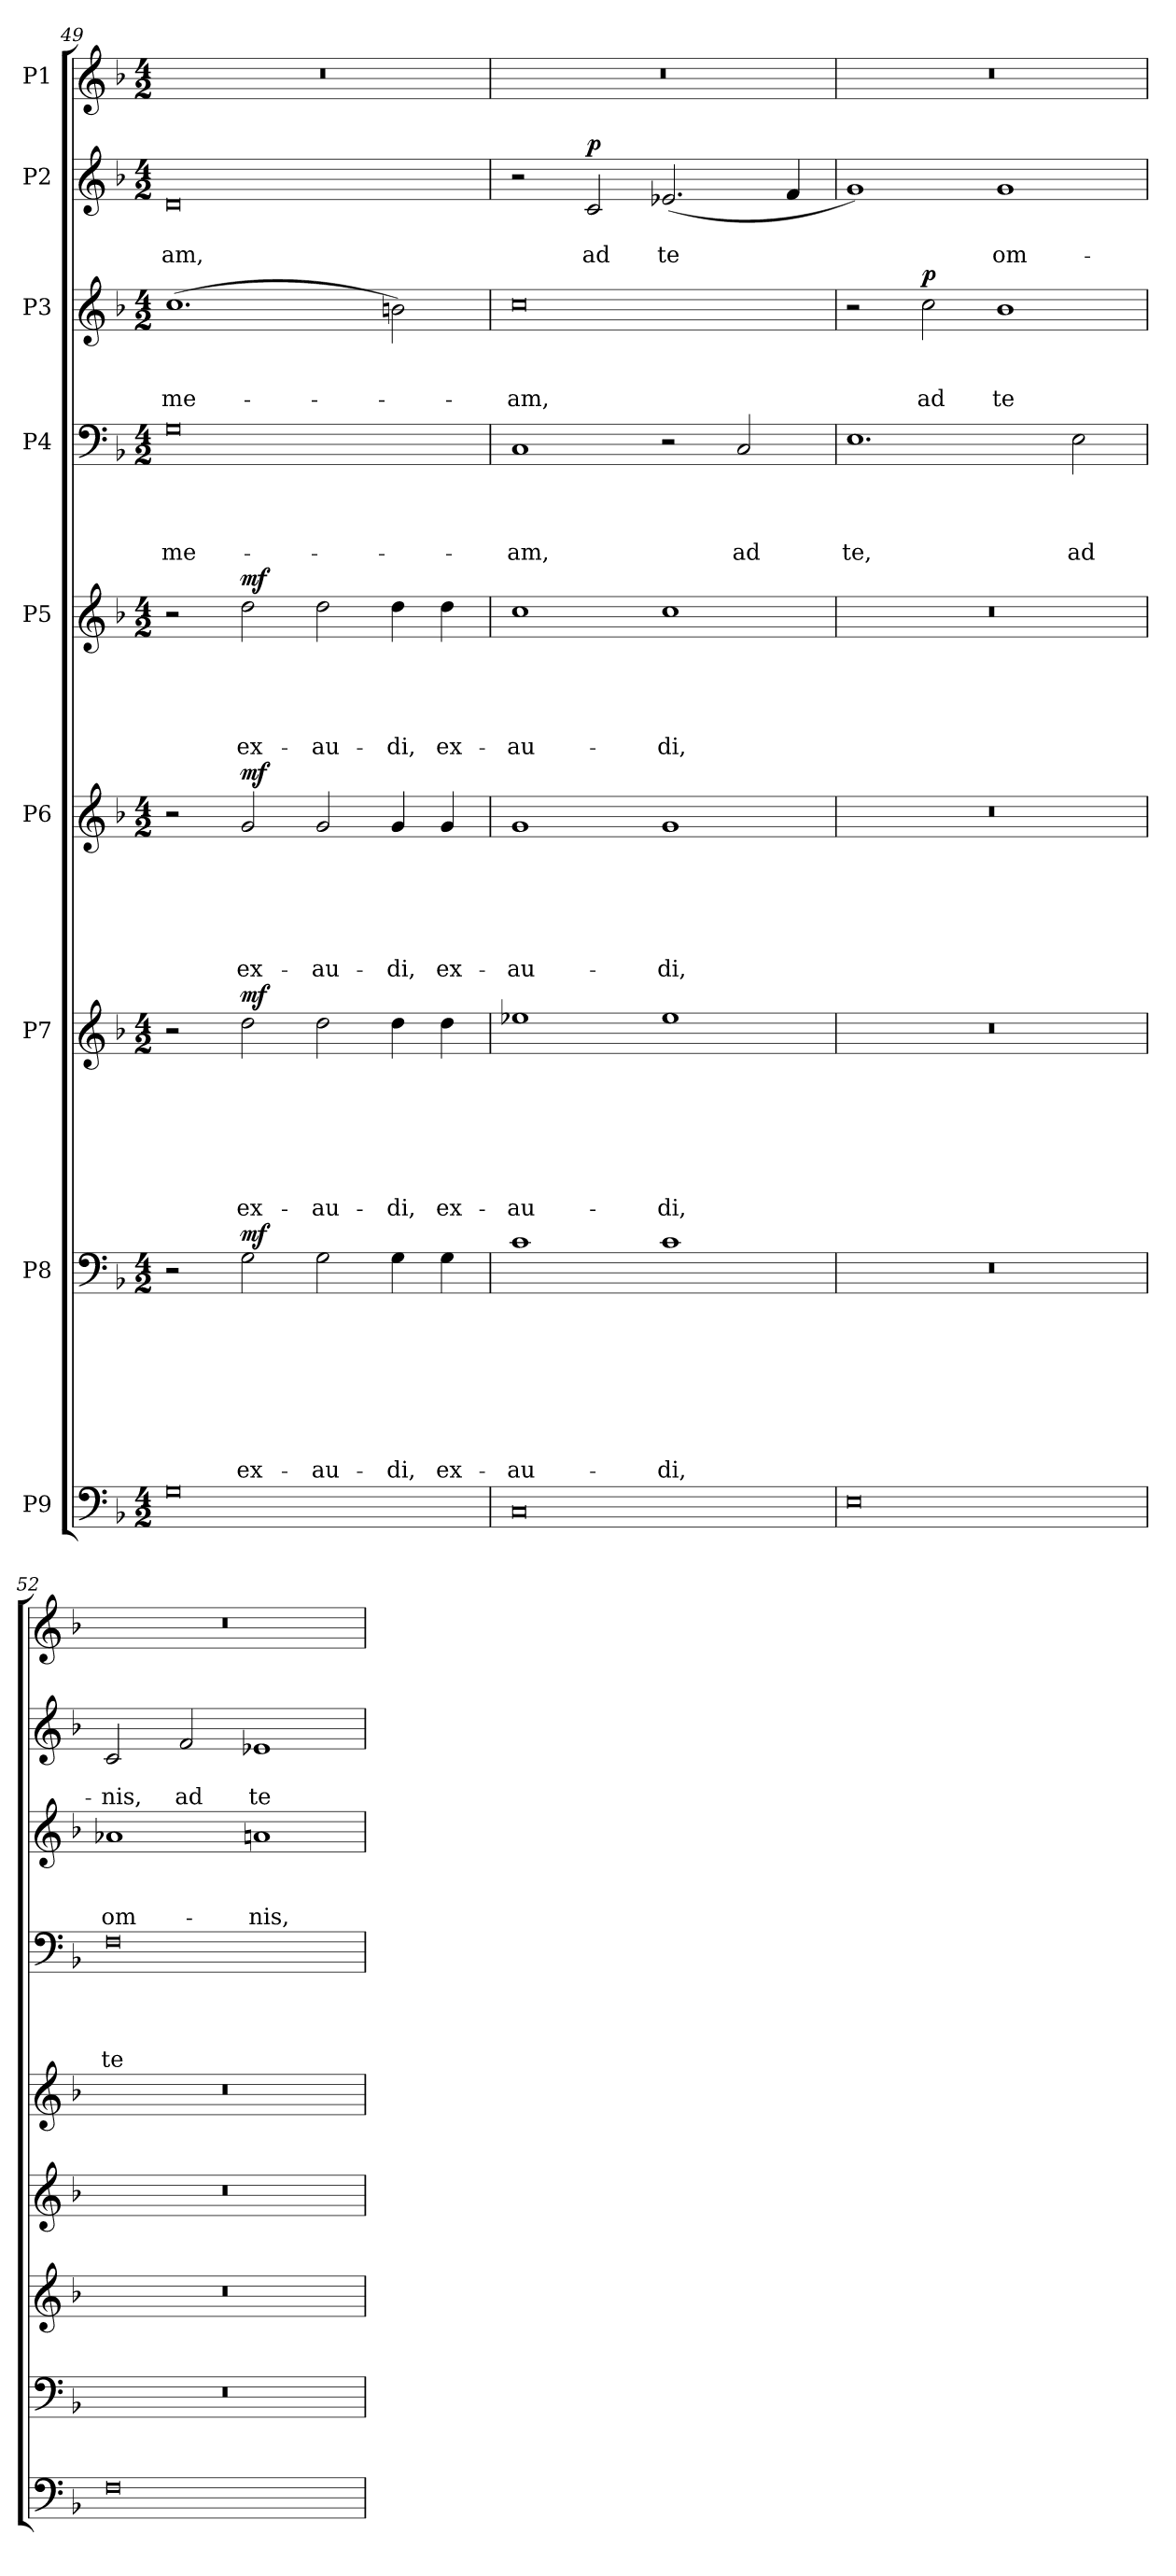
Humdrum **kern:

**kern	**kern	**text	**text	**text	**text	**text	**text	**text	**text	**dynam	**kern	**text	**text	**text	**text	**text	**text	**text	**dynam	**kern	**text	**text	**text	**text	**text	**text	**dynam	**kern	**text	**text	**text	**text	**text	**dynam	**kern	**text	**text	**text	**text	**kern	**text	**text	**text	**dynam	**kern	**text	**text	**dynam	**kern
*part9	*part8	*part8	*part8	*part8	*part8	*part8	*part8	*part8	*part8	*part8	*part7	*part7	*part7	*part7	*part7	*part7	*part7	*part7	*part7	*part6	*part6	*part6	*part6	*part6	*part6	*part6	*part6	*part5	*part5	*part5	*part5	*part5	*part5	*part5	*part4	*part4	*part4	*part4	*part4	*part3	*part3	*part3	*part3	*part3	*part2	*part2	*part2	*part2	*part1
*staff9	*staff8	*staff8	*staff8	*staff8	*staff8	*staff8	*staff8	*staff8	*staff8	*staff8	*staff7	*staff7	*staff7	*staff7	*staff7	*staff7	*staff7	*staff7	*staff7	*staff6	*staff6	*staff6	*staff6	*staff6	*staff6	*staff6	*staff6	*staff5	*staff5	*staff5	*staff5	*staff5	*staff5	*staff5	*staff4	*staff4	*staff4	*staff4	*staff4	*staff3	*staff3	*staff3	*staff3	*staff3	*staff2	*staff2	*staff2	*staff2	*staff1
*I"P9	*I"P8	*	*	*	*	*	*	*	*	*	*I"P7	*	*	*	*	*	*	*	*	*I"P6	*	*	*	*	*	*	*	*I"P5	*	*	*	*	*	*	*I"P4	*	*	*	*	*I"P3	*	*	*	*	*I"P2	*	*	*	*I"P1
*clefF4	*clefF4	*	*	*	*	*	*	*	*	*	*clefG2	*	*	*	*	*	*	*	*	*clefG2	*	*	*	*	*	*	*	*clefG2	*	*	*	*	*	*	*clefF4	*	*	*	*	*clefG2	*	*	*	*	*clefG2	*	*	*	*clefG2
*	*	*	*	*	*	*	*	*	*	*	*ITrd7c12	*	*	*	*	*	*	*	*	*	*	*	*	*	*	*	*	*	*	*	*	*	*	*	*	*	*	*	*	*ITrd7c12	*	*	*	*	*	*	*	*	*
*k[b-]	*k[b-]	*	*	*	*	*	*	*	*	*	*k[b-]	*	*	*	*	*	*	*	*	*k[b-]	*	*	*	*	*	*	*	*k[b-]	*	*	*	*	*	*	*k[b-]	*	*	*	*	*k[b-]	*	*	*	*	*k[b-]	*	*	*	*k[b-]
*F:	*F:	*	*	*	*	*	*	*	*	*	*F:	*	*	*	*	*	*	*	*	*F:	*	*	*	*	*	*	*	*F:	*	*	*	*	*	*	*F:	*	*	*	*	*F:	*	*	*	*	*F:	*	*	*	*F:
*M4/2	*M4/2	*	*	*	*	*	*	*	*	*	*M4/2	*	*	*	*	*	*	*	*	*M4/2	*	*	*	*	*	*	*	*M4/2	*	*	*	*	*	*	*M4/2	*	*	*	*	*M4/2	*	*	*	*	*M4/2	*	*	*	*M4/2
=49	=49	=49	=49	=49	=49	=49	=49	=49	=49	=49	=49	=49	=49	=49	=49	=49	=49	=49	=49	=49	=49	=49	=49	=49	=49	=49	=49	=49	=49	=49	=49	=49	=49	=49	=49	=49	=49	=49	=49	=49	=49	=49	=49	=49	=49	=49	=49	=49	=49
!	!	!	!	!	!	!	!	!	!	!	!	!	!	!	!	!	!	!	!	!	!	!	!	!	!	!	!	!	!	!	!	!	!	!	!	!	!	!	!LO:LY:b	!	!	!	!LO:LY:b	!	!	!	!LO:LY:b	!	!LO:N:vis=1
0G	2r	.	.	.	.	.	.	.	.	.	2r	.	.	.	.	.	.	.	.	2r	.	.	.	.	.	.	.	2r	.	.	.	.	.	.	0G	.	.	.	me-	(>1.c	.	.	me-	.	0d	.	-am,	.	0r
!	!	!	!	!	!	!	!	!	!LO:LY:b	!LO:DY:a	!	!	!	!	!	!	!	!LO:LY:b	!LO:DY:a	!	!	!	!	!	!	!LO:LY:b	!LO:DY:a	!	!	!	!	!	!LO:LY:b	!LO:DY:a	!	!	!	!	!	!	!	!	!	!	!	!	!	!	!
.	2G\	.	.	.	.	.	.	.	ex-	mf	2d\	.	.	.	.	.	.	ex-	mf	2g/	.	.	.	.	.	ex-	mf	2dd\	.	.	.	.	ex-	mf	.	.	.	.	.	.	.	.	.	.	.	.	.	.	.
!	!	!	!	!	!	!	!	!	!LO:LY:b	!	!	!	!	!	!	!	!	!LO:LY:b	!	!	!	!	!	!	!	!LO:LY:b	!	!	!	!	!	!	!LO:LY:b	!	!	!	!	!	!	!	!	!	!	!	!	!	!	!	!
.	2G\	.	.	.	.	.	.	.	-au-	.	2d\	.	.	.	.	.	.	-au-	.	2g/	.	.	.	.	.	-au-	.	2dd\	.	.	.	.	-au-	.	.	.	.	.	.	.	.	.	.	.	.	.	.	.	.
!	!	!	!	!	!	!	!	!	!LO:LY:b	!	!	!	!	!	!	!	!	!LO:LY:b	!	!	!	!	!	!	!	!LO:LY:b	!	!	!	!	!	!	!LO:LY:b	!	!	!	!	!	!	!	!	!	!	!	!	!	!	!	!
.	4G\	.	.	.	.	.	.	.	-di,	.	4d\	.	.	.	.	.	.	-di,	.	4g/	.	.	.	.	.	-di,	.	4dd\	.	.	.	.	-di,	.	.	.	.	.	.	2Bn\)	.	.	.	.	.	.	.	.	.
!	!	!	!	!	!	!	!	!	!LO:LY:b	!	!	!	!	!	!	!	!	!LO:LY:b	!	!	!	!	!	!	!	!LO:LY:b	!	!	!	!	!	!	!LO:LY:b	!	!	!	!	!	!	!	!	!	!	!	!	!	!	!	!
.	4G\	.	.	.	.	.	.	.	ex-	.	4d\	.	.	.	.	.	.	ex-	.	4g/	.	.	.	.	.	ex-	.	4dd\	.	.	.	.	ex-	.	.	.	.	.	.	.	.	.	.	.	.	.	.	.	.
=50	=50	=50	=50	=50	=50	=50	=50	=50	=50	=50	=50	=50	=50	=50	=50	=50	=50	=50	=50	=50	=50	=50	=50	=50	=50	=50	=50	=50	=50	=50	=50	=50	=50	=50	=50	=50	=50	=50	=50	=50	=50	=50	=50	=50	=50	=50	=50	=50	=50
!	!	!	!	!	!	!	!	!	!LO:LY:b	!	!	!	!	!	!	!	!	!LO:LY:b	!	!	!	!	!	!	!	!LO:LY:b	!	!	!	!	!	!	!LO:LY:b	!	!	!	!	!	!LO:LY:b	!	!	!	!LO:LY:b	!	!	!	!	!	!LO:N:vis=1
0C	1c	.	.	.	.	.	.	.	-au-	.	1e-X	.	.	.	.	.	.	-au-	.	1g	.	.	.	.	.	-au-	.	1cc	.	.	.	.	-au-	.	1C	.	.	.	-am,	0c	.	.	-am,	.	2r	.	.	.	0r
!	!	!	!	!	!	!	!	!	!	!	!	!	!	!	!	!	!	!	!	!	!	!	!	!	!	!	!	!	!	!	!	!	!	!	!	!	!	!	!	!	!	!	!	!	!	!	!LO:LY:b	!LO:DY:a	!
.	.	.	.	.	.	.	.	.	.	.	.	.	.	.	.	.	.	.	.	.	.	.	.	.	.	.	.	.	.	.	.	.	.	.	.	.	.	.	.	.	.	.	.	.	2c/	.	ad	p	.
!	!	!	!	!	!	!	!	!	!LO:LY:b	!	!	!	!	!	!	!	!	!LO:LY:b	!	!	!	!	!	!	!	!LO:LY:b	!	!	!	!	!	!	!LO:LY:b	!	!	!	!	!	!	!	!	!	!	!	!	!	!LO:LY:b	!	!
.	1c	.	.	.	.	.	.	.	-di,	.	1e-	.	.	.	.	.	.	-di,	.	1g	.	.	.	.	.	-di,	.	1cc	.	.	.	.	-di,	.	2r	.	.	.	.	.	.	.	.	.	(<2.e-X/	.	te	.	.
!	!	!	!	!	!	!	!	!	!	!	!	!	!	!	!	!	!	!	!	!	!	!	!	!	!	!	!	!	!	!	!	!	!	!	!	!	!	!	!LO:LY:b	!	!	!	!	!	!	!	!	!	!
.	.	.	.	.	.	.	.	.	.	.	.	.	.	.	.	.	.	.	.	.	.	.	.	.	.	.	.	.	.	.	.	.	.	.	2C/	.	.	.	ad	.	.	.	.	.	.	.	.	.	.
.	.	.	.	.	.	.	.	.	.	.	.	.	.	.	.	.	.	.	.	.	.	.	.	.	.	.	.	.	.	.	.	.	.	.	.	.	.	.	.	.	.	.	.	.	4f/	.	.	.	.
!!LO:PB:g=z
=51	=51	=51	=51	=51	=51	=51	=51	=51	=51	=51	=51	=51	=51	=51	=51	=51	=51	=51	=51	=51	=51	=51	=51	=51	=51	=51	=51	=51	=51	=51	=51	=51	=51	=51	=51	=51	=51	=51	=51	=51	=51	=51	=51	=51	=51	=51	=51	=51	=51
!	!LO:N:vis=1	!	!	!	!	!	!	!	!	!	!LO:N:vis=1	!	!	!	!	!	!	!	!	!LO:N:vis=1	!	!	!	!	!	!	!	!LO:N:vis=1	!	!	!	!	!	!	!	!	!	!	!LO:LY:b	!	!	!	!	!	!	!	!	!	!LO:N:vis=1
0E	0r	.	.	.	.	.	.	.	.	.	0r	.	.	.	.	.	.	.	.	0r	.	.	.	.	.	.	.	0r	.	.	.	.	.	.	1.E	.	.	.	te,	2r	.	.	.	.	1g)	.	.	.	0r
!	!	!	!	!	!	!	!	!	!	!	!	!	!	!	!	!	!	!	!	!	!	!	!	!	!	!	!	!	!	!	!	!	!	!	!	!	!	!	!	!	!	!	!LO:LY:b	!LO:DY:a	!	!	!	!	!
.	.	.	.	.	.	.	.	.	.	.	.	.	.	.	.	.	.	.	.	.	.	.	.	.	.	.	.	.	.	.	.	.	.	.	.	.	.	.	.	2c\	.	.	ad	p	.	.	.	.	.
!	!	!	!	!	!	!	!	!	!	!	!	!	!	!	!	!	!	!	!	!	!	!	!	!	!	!	!	!	!	!	!	!	!	!	!	!	!	!	!	!	!	!	!LO:LY:b	!	!	!	!LO:LY:b	!	!
.	.	.	.	.	.	.	.	.	.	.	.	.	.	.	.	.	.	.	.	.	.	.	.	.	.	.	.	.	.	.	.	.	.	.	.	.	.	.	.	1B-	.	.	te	.	1g	.	om-	.	.
!	!	!	!	!	!	!	!	!	!	!	!	!	!	!	!	!	!	!	!	!	!	!	!	!	!	!	!	!	!	!	!	!	!	!	!	!	!	!	!LO:LY:b	!	!	!	!	!	!	!	!	!	!
.	.	.	.	.	.	.	.	.	.	.	.	.	.	.	.	.	.	.	.	.	.	.	.	.	.	.	.	.	.	.	.	.	.	.	2E\	.	.	.	ad	.	.	.	.	.	.	.	.	.	.
=52	=52	=52	=52	=52	=52	=52	=52	=52	=52	=52	=52	=52	=52	=52	=52	=52	=52	=52	=52	=52	=52	=52	=52	=52	=52	=52	=52	=52	=52	=52	=52	=52	=52	=52	=52	=52	=52	=52	=52	=52	=52	=52	=52	=52	=52	=52	=52	=52	=52
!	!LO:N:vis=1	!	!	!	!	!	!	!	!	!	!LO:N:vis=1	!	!	!	!	!	!	!	!	!LO:N:vis=1	!	!	!	!	!	!	!	!LO:N:vis=1	!	!	!	!	!	!	!	!	!	!	!LO:LY:b	!	!	!	!LO:LY:b	!	!	!	!LO:LY:b	!	!LO:N:vis=1
0F	0r	.	.	.	.	.	.	.	.	.	0r	.	.	.	.	.	.	.	.	0r	.	.	.	.	.	.	.	0r	.	.	.	.	.	.	0F	.	.	.	te	1A-X	.	.	om-	.	2c/	.	-nis,	.	0r
!	!	!	!	!	!	!	!	!	!	!	!	!	!	!	!	!	!	!	!	!	!	!	!	!	!	!	!	!	!	!	!	!	!	!	!	!	!	!	!	!	!	!	!	!	!	!	!LO:LY:b	!	!
.	.	.	.	.	.	.	.	.	.	.	.	.	.	.	.	.	.	.	.	.	.	.	.	.	.	.	.	.	.	.	.	.	.	.	.	.	.	.	.	.	.	.	.	.	2f/	.	ad	.	.
!	!	!	!	!	!	!	!	!	!	!	!	!	!	!	!	!	!	!	!	!	!	!	!	!	!	!	!	!	!	!	!	!	!	!	!	!	!	!	!	!	!	!	!LO:LY:b	!	!	!	!LO:LY:b	!	!
.	.	.	.	.	.	.	.	.	.	.	.	.	.	.	.	.	.	.	.	.	.	.	.	.	.	.	.	.	.	.	.	.	.	.	.	.	.	.	.	1An	.	.	-nis,	.	1e-X	.	te	.	.
=	=	=	=	=	=	=	=	=	=	=	=	=	=	=	=	=	=	=	=	=	=	=	=	=	=	=	=	=	=	=	=	=	=	=	=	=	=	=	=	=	=	=	=	=	=	=	=	=	=
*-	*-	*-	*-	*-	*-	*-	*-	*-	*-	*-	*-	*-	*-	*-	*-	*-	*-	*-	*-	*-	*-	*-	*-	*-	*-	*-	*-	*-	*-	*-	*-	*-	*-	*-	*-	*-	*-	*-	*-	*-	*-	*-	*-	*-	*-	*-	*-	*-	*-
